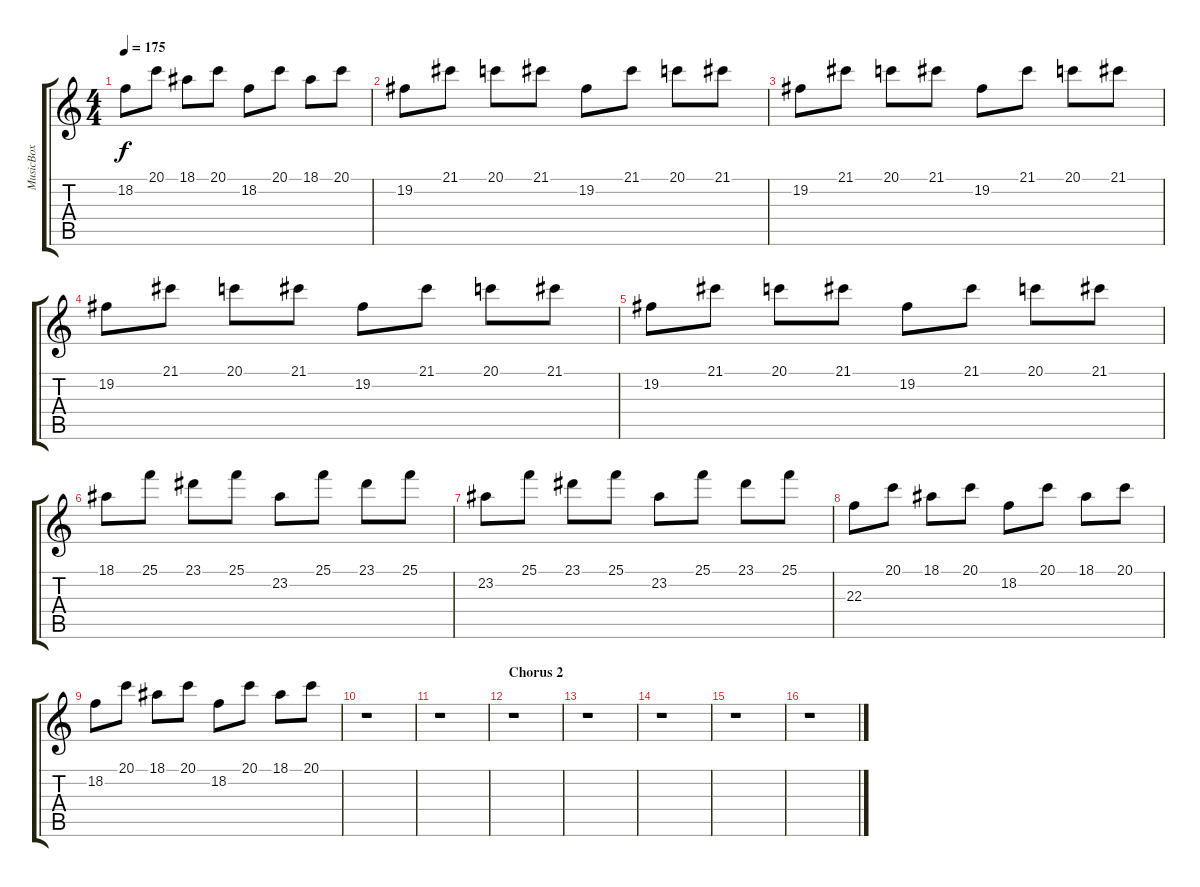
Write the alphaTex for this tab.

\track ("MusicBox" "MusicBox") {instrument musicbox}
\staff {score tabs}
\tuning (E4 B3 G3 D3 A2 E2) {hide}
\ts (4 4)
\tempo 175
\clef g2
\ks c
18.2.8{dy f} 20.1.8 18.1.8 20.1.8 18.2.8 20.1.8 18.1.8 20.1.8 |
19.2.8 21.1.8 20.1.8 21.1.8 19.2.8 21.1.8 20.1.8 21.1.8 |
19.2.8 21.1.8 20.1.8 21.1.8 19.2.8 21.1.8 20.1.8 21.1.8 |
19.2.8 21.1.8 20.1.8 21.1.8 19.2.8 21.1.8 20.1.8 21.1.8 |
19.2.8 21.1.8 20.1.8 21.1.8 19.2.8 21.1.8 20.1.8 21.1.8 |
18.1.8 25.1.8 23.1.8 25.1.8 23.2.8 25.1.8 23.1.8 25.1.8 |
23.2.8 25.1.8 23.1.8 25.1.8 23.2.8 25.1.8 23.1.8 25.1.8 |
22.3.8 20.1.8 18.1.8 20.1.8 18.2.8 20.1.8 18.1.8 20.1.8 |
18.2.8 20.1.8 18.1.8 20.1.8 18.2.8 20.1.8 18.1.8 20.1.8 |
r.1 |
r.1 |
\section ("" "Chorus 2")
r.1 |
r.1 |
r.1 |
r.1 |
r.1
